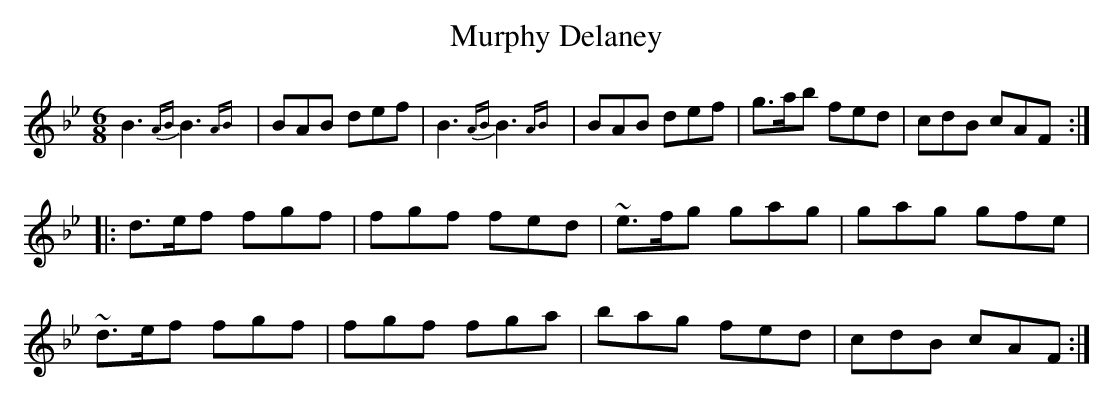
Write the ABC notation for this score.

X:1
T:Murphy Delaney
M:6/8
L:1/8
K:Bb
B3 {AB}B3 {AB}|BAB def|B3 {AB} B3 {AB}|BAB def|g>ab fed|cdB cAF:|
|:d>ef fgf|fgf fed|~e>fg gag|gag gfe|
~d>ef fgf|fgf fga|bag fed|cdB cAF:|
